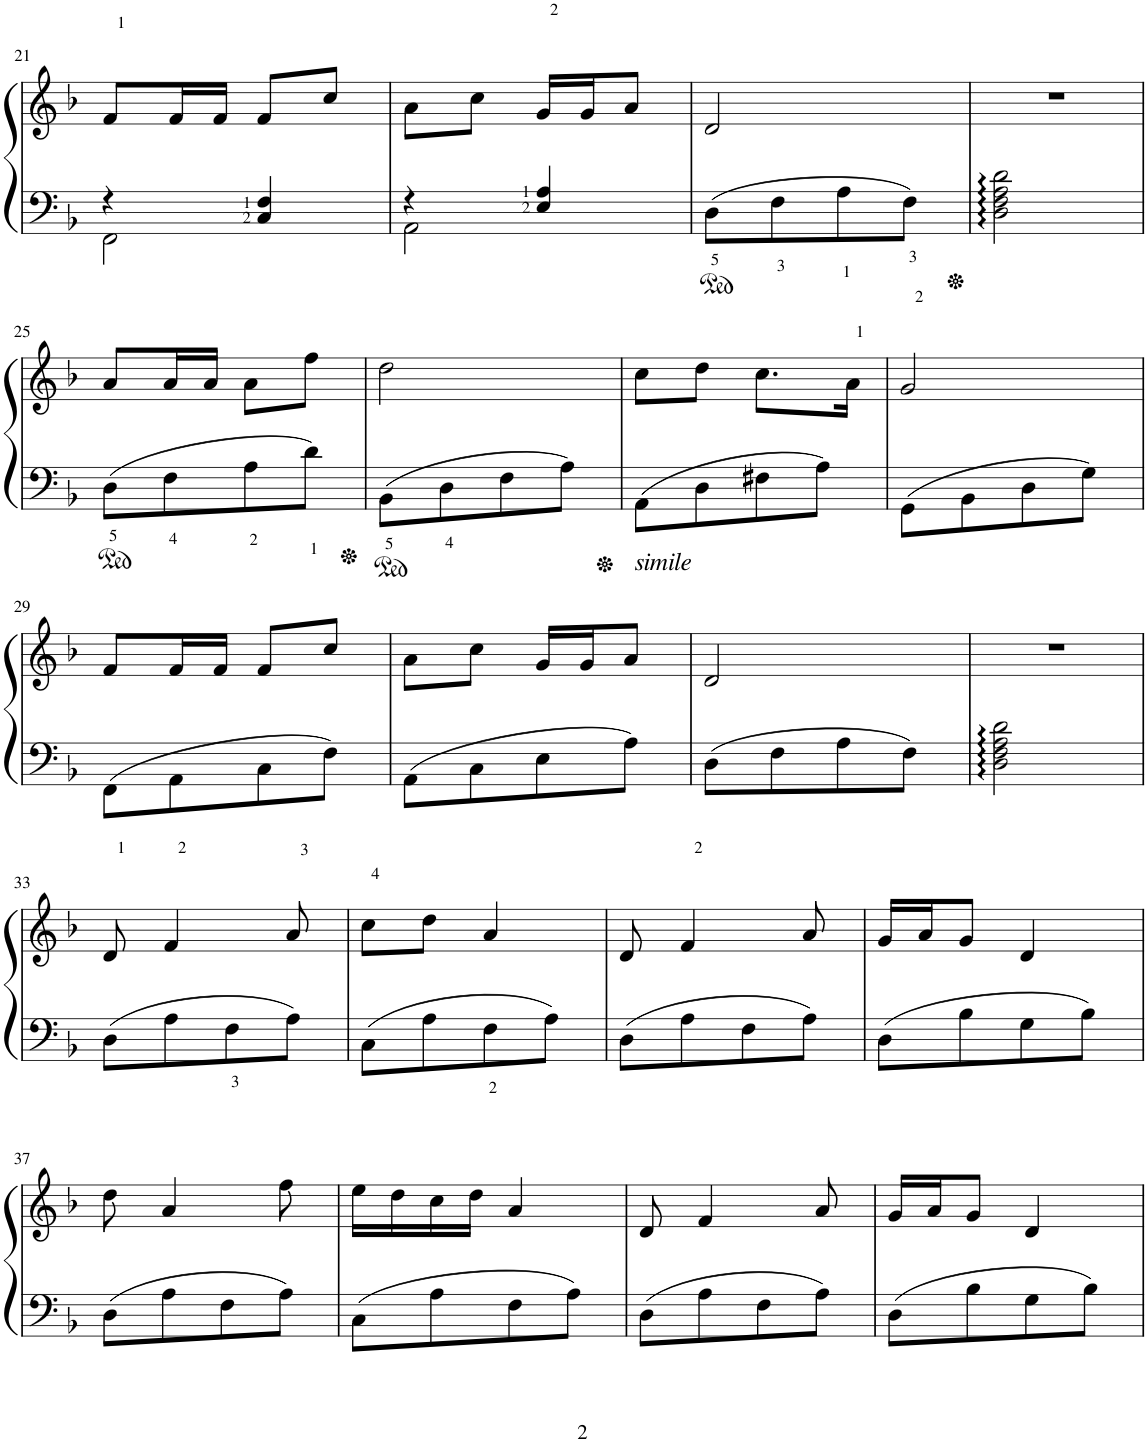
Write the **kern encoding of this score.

**kern	**kern
*part1	*part1
*staff2	*staff1
*I"Piano	*
*I'Pno.	*
!!LO:PB:g=z
*clefF4	*clefG2
*k[b-]	*k[b-]
*M2/4	*M2/4
=21	=21
*^	*
4r	2FF\	8f/L
.	.	16f/L
.	.	16f/JJ
4C/ 4F/	.	8f/L
.	.	8cc/J
=22	=22	=22
4r	2AA\	8a\L
.	.	8cc\J
4E/ 4A/	.	16g/LL
.	.	16g/J
.	.	8a/J
*v	*v	*
=23	=23
8D<\L	2d/
8F<\	.
8A<\	.
8F<\J	.
=24	=24
2D\ 2F\ 2A\ 2d\	2r
!!LO:LB:g=z
=25	=25
8D<\L	8a/L
8F<\	16a/L
.	16a/JJ
8A<\	8a\L
8d<\J	8ff\J
=26	=26
8BB-<\L	2dd\
8D<\	.
8F\	.
8A\J	.
=27	=27
!LO:TX:b:i:t=simile	!
8AA\L	8cc\L
8D\	8dd\J
8F#X\	8.cc\L
8A\J	.
.	16a\Jk
=28	=28
8GG\L	2g/
8BB-\	.
8D\	.
8G\J	.
!!LO:LB:g=z
=29	=29
8FF\L	8f/L
8AA\	16f/L
.	16f/JJ
8C\	8f/L
8F\J	8cc/J
=30	=30
8AA\L	8a\L
8C\	8cc\J
8E\	16g/LL
.	16g/J
8A\J	8a/J
=31	=31
8D\L	2d/
8F\	.
8A\	.
8F\J	.
=32	=32
2D\ 2F\ 2A\ 2d\	2r
!!LO:LB:g=z
=33	=33
8D\L	8d/
8A\	4f/
8F<\	.
8A\J	8a/
=34	=34
8C\L	8cc\L
8A\	8dd\J
8F<\	4a/
8A\J	.
=35	=35
8D\L	8d/
8A\	4f/
8F\	.
8A\J	8a/
=36	=36
8D\L	16g/LL
.	16a/J
8B-\	8g/J
8G\	4d/
8B-\J	.
!!LO:LB:g=z
=37	=37
8D\L	8dd\
8A\	4a/
8F\	.
8A\J	8ff\
=38	=38
8C\L	16ee\LL
.	16dd\
8A\	16cc\
.	16dd\JJ
8F\	4a/
8A\J	.
=39	=39
8D\L	8d/
8A\	4f/
8F\	.
8A\J	8a/
=40	=40
8D\L	16g/LL
.	16a/J
8B-\	8g/J
8G\	4d/
8B-\J	.
=	=
*-	*-
